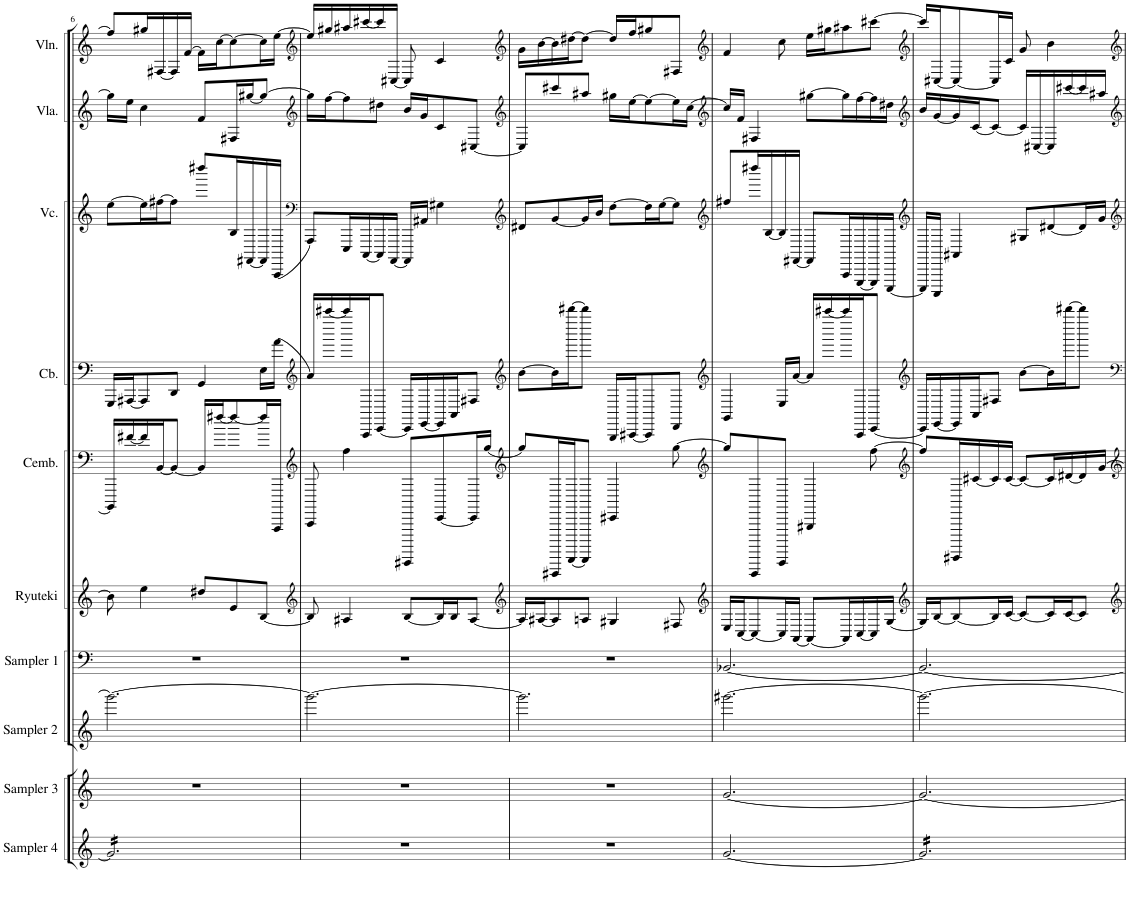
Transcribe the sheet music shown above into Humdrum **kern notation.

**kern	**kern	**kern	**kern	**kern	**kern	**kern	**kern	**kern	**kern
*part10	*part9	*part8	*part7	*part6	*part5	*part4	*part3	*part2	*part1
*staff10	*staff9	*staff8	*staff7	*staff6	*staff5	*staff4	*staff3	*staff2	*staff1
*I"Sampler 4	*I"Sampler 3	*I"Sampler 2	*I"Sampler 1	*I"Ryuteki	*I"Cembalo	*I"Contrabass	*I"Violincello	*I"Viola	*I"Violin
*I'Sampler 4	*I'Sampler 3	*I'Sampler 2	*I'Sampler 1	*I'Ryuteki	*I'Cemb.	*I'Cb.	*I'Vc.	*I'Vla.	*I'Vln.
!!LO:PB:g=z
*clefG2	*clefG2	*clefG2	*clefF4	*clefG2	*clefF4	*clefF4	*clefG2	*clefG2	*clefG2
*Trd4c7	*Trd4c7	*	*	*	*	*Trd7c12	*	*	*
*k[]	*k[]	*k[]	*k[]	*k[]	*k[]	*k[]	*k[]	*k[]	*k[]
*M6/8	*M6/8	*M6/8	*M6/8	*M6/8	*M6/8	*M6/8	*M6/8	*M6/8	*M6/8
=6	=6	=6	=6	=6	=6	=6	=6	=6	=6
*tremolo	*	*	*	*	*	*	*	*	*
16g/]LL	2.r	2.ggg#\_	2.r	8b\]	16BBBB/LL]	16GGG/LL	[8ee\L	16gg#\LL]	8ff/L]
16g/	.	.	.	.	[16f#X/	[16AAA#X/J	.	16ee\JJ	.
16g/	.	.	.	4ee\	16f#/]	8AAA#/]	16ee\L]	4cc\	16gg#X/L
16g/	.	.	.	.	[16BB/J	.	[16ff#X\J	.	[16F#X/
16g/	.	.	.	.	8BB/J_	8DD/J	8ff#\J]	.	16F#/]
16g/	.	.	.	.	.	.	.	.	[16f/JJ
16g/	.	.	.	8dd#X/L	16BB/LL]	4GG/	8dddd#X/L	8f/L	16f\LL]
16g/	.	.	.	.	[16ff#X/J	.	.	.	[16cc\J
16g/	.	.	.	8e/	8ff#/_	.	16B/L	16F#X/L	8cc\_
16g/	.	.	.	.	.	.	[16FF#X/	[16gg#X/J	.
16g/	.	.	.	[8B/J	16ff#/L]	16E\LL	16FF#/]	8gg#/J_	16cc\L]
16g/JJ	.	.	.	.	16AAAAA/JJ	[16a\JJ	[16AAA/JJ	.	[16ee\JJ
*Xtremolo	*	*	*	*	*	*	*	*	*
=7	=7	=7	=7	=7	=7	=7	=7	=7	=7
*	*	*	*	*clefG2	*clefG2	*clefG2	*clefF4	*clefG2	*clefG2
2.r	2.r	2.ggg#\_	2.r	8B/]	8AAA/	16a/LL]	8AAA/L]	16gg#\LL]	16ee/LL]
.	.	.	.	.	.	[16ccccc#X/	.	[16ff\J	16gg#X/
.	.	.	.	4A#X/	4ff\	16ccccc#/]	16EEE/L	8ff\]	16aa#X/
.	.	.	.	.	.	16AAA/J	[16CCC/	.	[16ccc#X/
.	.	.	.	.	.	[8CC/J	16CCC/]	8dd#X\J	16ccc#/]
.	.	.	.	.	.	.	[16AAAA/JJ	.	[16C#X/JJ
.	.	.	.	[8B/L	8AAAAA#X/L	16CC/LL]	16AAAA/LL]	16b/LL	8C#/]
.	.	.	.	.	.	[16EE/	16AA#X/JJ	16g/J	.
.	.	.	.	16B/L]	[8CC/	16EE/]	4G#X\	8c/	4c/
.	.	.	.	16B/J	.	16AA/J	.	.	.
.	.	.	.	[8A#/J	16CC/L]	8F#X/J	.	[8C#X/J	.
.	.	.	.	.	[16gg/JJ	.	.	.	.
=8	=8	=8	=8	=8	=8	=8	=8	=8	=8
*	*	*	*	*clefG2	*clefG2	*clefG2	*clefG2	*clefG2	*clefG2
2.r	2.r	2.ggg#\]	2.r	16A#/LL]	8gg/L]	[8b\L	8d#X/L	8C#/L]	16g\LL
.	.	.	.	[16A#X/J	.	.	.	.	[16b\
.	.	.	.	8A#/]	16DDDDD#X/L	16b\L]	[8g/	8ccc#X/	16b\]
.	.	.	.	.	[16BBBBB/J	[16ddddd#X\J	.	.	[16dd#X\J
.	.	.	.	8An/J	8BBBBB/J]	8ddddd#\J]	16g/L]	8aa#X/J	8dd#\J_
.	.	.	.	.	.	.	16b/JJ	.	.
.	.	.	.	4G#X/	4CC#X/	16GGG/LL	[8dd\L	16gg#X\LL	16dd#/LL]
.	.	.	.	.	.	[16AAA#X/J	.	[16ee\J	16ff/J
.	.	.	.	.	.	8AAA#/]	16dd\L]	8ee\_	8gg#X/
.	.	.	.	.	.	.	[16ee\J	.	.
.	.	.	.	8F#X/	[8gg\	8DD/J	8ee\J]	16ee\L]	8F#X/J
.	.	.	.	.	.	.	.	[16cc\JJ	.
=9	=9	=9	=9	=9	=9	=9	=9	=9	=9
*	*	*	*	*clefG2	*clefG2	*clefG2	*clefG2	*clefG2	*clefG2
[2.g/	[2.g/	[2.ggg#X\	[2.BB-X/	16E/LL	8gg/L]	4GG/	8ff#X/L	16cc/LL]	4f/
.	.	.	.	[16C/J	.	.	.	16f/JJ	.
.	.	.	.	8C/_	8DDDDD/	.	16dddd#X/L	4F#X/	.
.	.	.	.	.	.	.	[16B/	.	.
.	.	.	.	16C/L]	8AAAAA/J	16E/LL	16B/]	.	8cc\
.	.	.	.	[16AA/JJ	.	[16a/JJ	[16FF#X/JJ	.	.
.	.	.	.	8AA/L_	4GGG#X/	16a/LL]	8FF#/L]	[8gg#X\L	16ee\LL
.	.	.	.	.	.	[16ccccc#X/	.	.	16gg#X\J
.	.	.	.	16AA/L]	.	16ccccc#/]	16AAA/L	16gg#\L]	8aa#X\
.	.	.	.	[16C/	.	16AAA/J	[16EEE/	[16ff\	.
.	.	.	.	16C/]	[8ff\	[8CC/J	16EEE/]	16ff\]	[8ccc#X\J
.	.	.	.	[16G/JJ	.	.	[16CCC/JJ	16dd#X\JJ	.
=10	=10	=10	=10	=10	=10	=10	=10	=10	=10
*	*	*	*	*clefG2	*clefG2	*clefG2	*clefG2	*clefG2	*clefG2
*tremolo	*	*	*	*	*	*	*	*	*
16g/]LL	2.g/_	2.ggg#\_	2.BB-/_	16G/LL]	8ff/L]	16CC/LL]	16CCC/LL]	16b/LL	16ccc#/LL]
16g/	.	.	.	[16B/J	.	[16EE/	16AAAA/JJ	[16g/	[16C#X/J
16g/	.	.	.	8B/_	16CCCC#X/L	16EE/]	4AA#X/	16g/]	8C#/_
16g/	.	.	.	.	[16c#X/	16AA/J	.	[16c/J	.
16g/	.	.	.	16B/L]	16c#/]	8F#X/J	.	8c/J_	16C#/L]
16g/	.	.	.	[16c/JJ	[16c#/JJ	.	.	.	16c/JJ
16g/	.	.	.	8c/L_	8c#/L_	[8b\L	8G#X/L	16c/LL]	8g/
16g/	.	.	.	.	.	.	.	[16C#X/	.
16g/	.	.	.	16c/L]	16c#/L]	16b\L]	[8d#X/	16C#/]	4b\
16g/	.	.	.	[16c/J	[16d#X/	[16ddddd#X\J	.	[16ccc#X/	.
16g/	.	.	.	8c/J]	16d#/]	8ddddd#\J]	16d#/L]	16ccc#/]	.
16g/JJ	.	.	.	.	[16g/JJ	.	16g/JJ	16aa#X/JJ	.
*Xtremolo	*	*	*	*	*	*	*	*	*
=	=	=	=	=	=	=	=	=	=
*-	*-	*-	*-	*-	*-	*-	*-	*-	*-
